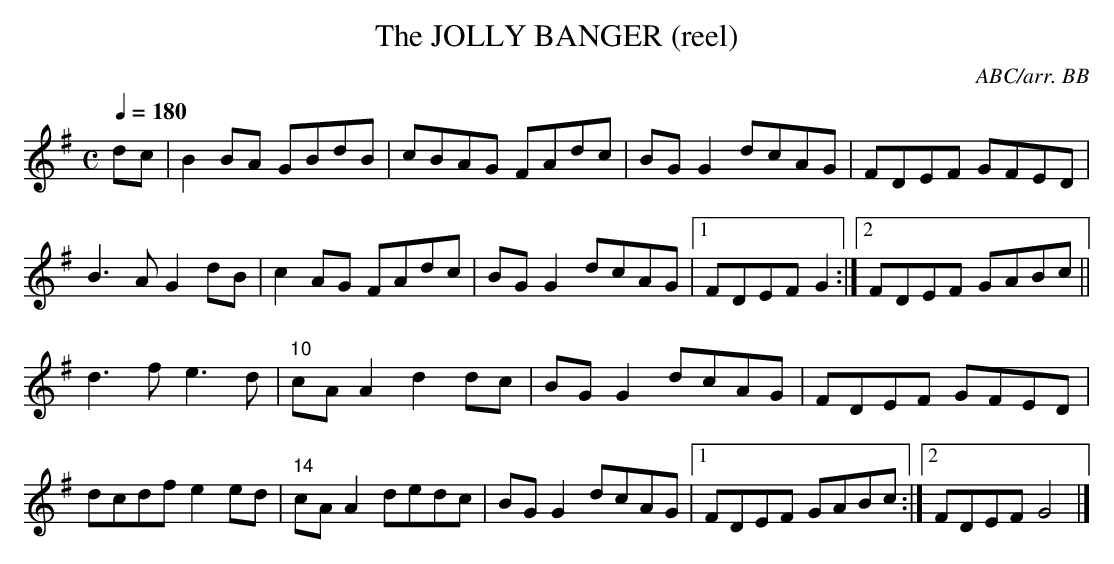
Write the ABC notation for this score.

X:1
T:JOLLY BANGER (reel), The
C:ABC/arr. BB
10 and 14.
L:1/8
Q:1/4=180
M:C
K:G
dc|B2BA GBdB|cBAG FAdc|BGG2 dcAG|FDEF GFED|
B3A G2dB|c2AG FAdc|BGG2 dcAG |1 FDEF G2:|2 FDEF GABc||
d3f e3d|"10"cAA2 d2dc|BGG2 dcAG|FDEF GFED|
dcdf e2ed|"14"cAA2 dedc|BGG2 dcAG |1 FDEF GABc:|\
[2 FDEF G4|]
